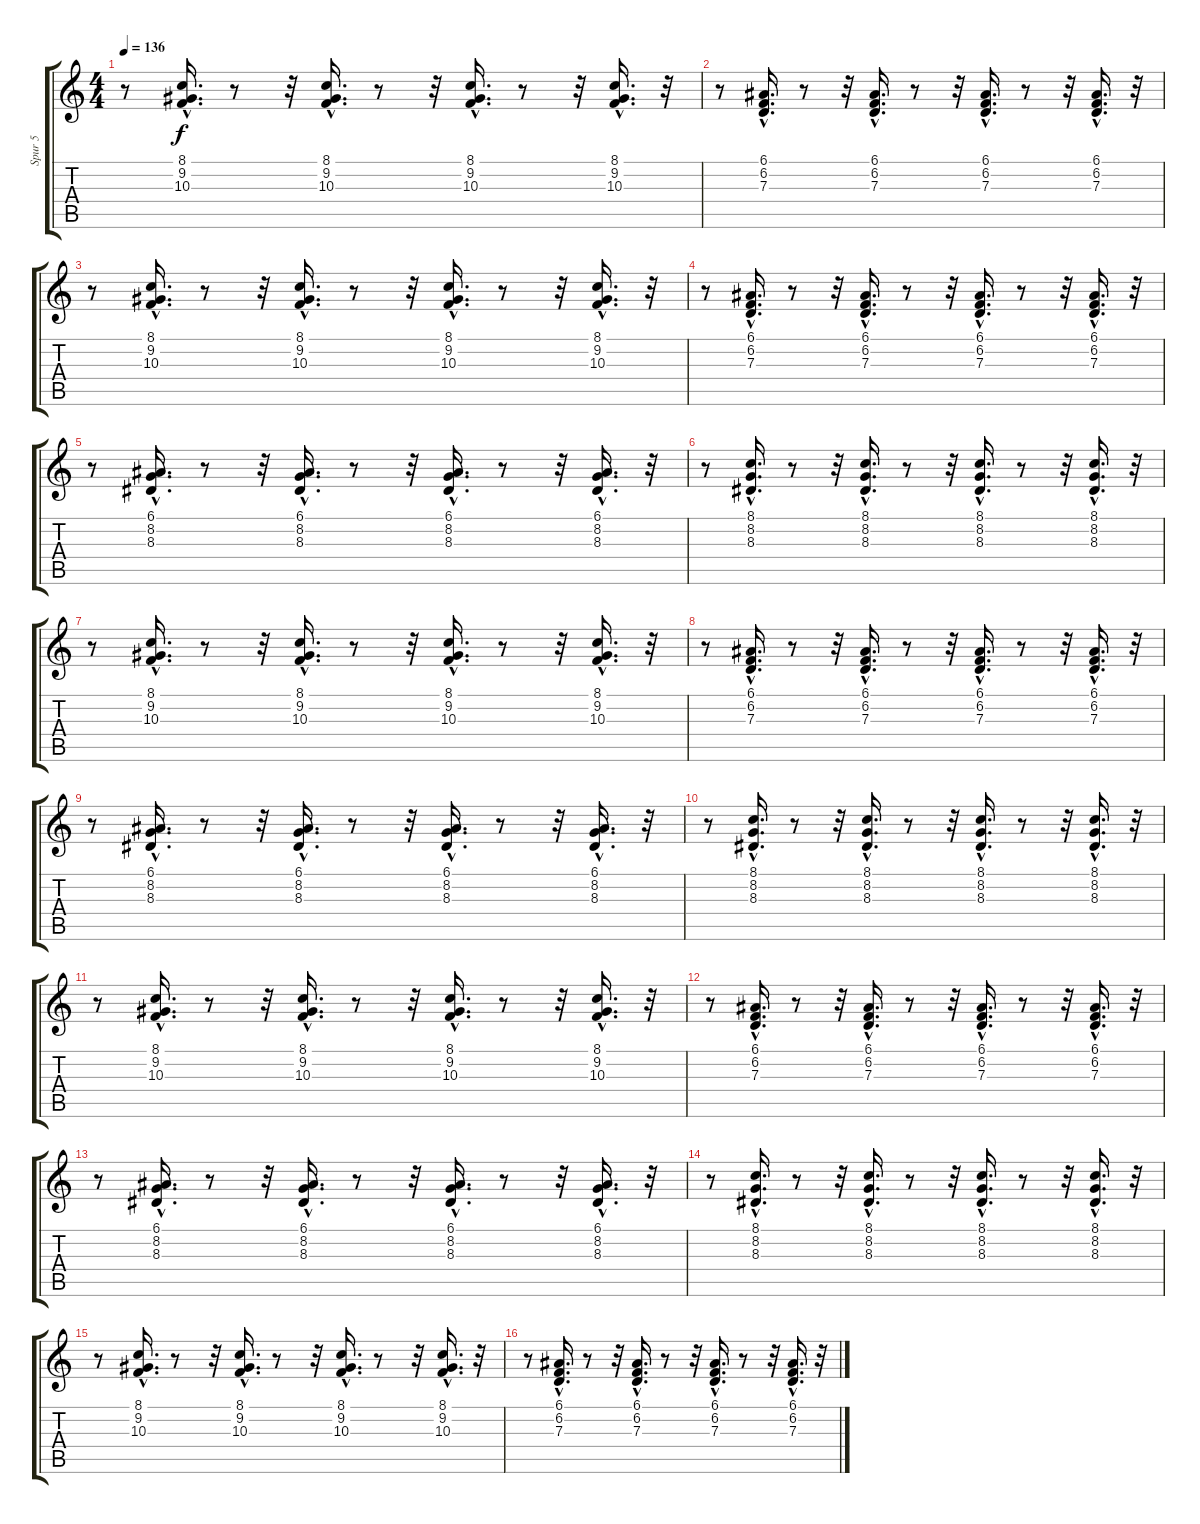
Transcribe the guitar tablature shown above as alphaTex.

\track ("Spur 5" "Spur 5") {instrument brightacousticpiano}
\staff {score tabs}
\tuning (E4 B3 G3 D3 A2 E2) {hide}
\ts (4 4)
\tempo 136
\clef g2
\ks c
r.8{dy f} (8.1{hac} 9.2{hac} 10.3{hac}).16{d} r.8 r.32 (8.1{hac} 9.2{hac} 10.3{hac}).16{d} r.8 r.32 (8.1{hac} 9.2{hac} 10.3{hac}).16{d} r.8 r.32 (8.1{hac} 9.2{hac} 10.3{hac}).16{d} r.32 |
r.8 (6.1{hac} 6.2{hac} 7.3{hac}).16{d} r.8 r.32 (6.1{hac} 6.2{hac} 7.3{hac}).16{d} r.8 r.32 (6.1{hac} 6.2{hac} 7.3{hac}).16{d} r.8 r.32 (6.1{hac} 6.2{hac} 7.3{hac}).16{d} r.32 |
r.8 (8.1{hac} 9.2{hac} 10.3{hac}).16{d} r.8 r.32 (8.1{hac} 9.2{hac} 10.3{hac}).16{d} r.8 r.32 (8.1{hac} 9.2{hac} 10.3{hac}).16{d} r.8 r.32 (8.1{hac} 9.2{hac} 10.3{hac}).16{d} r.32 |
r.8 (6.1{hac} 6.2{hac} 7.3{hac}).16{d} r.8 r.32 (6.1{hac} 6.2{hac} 7.3{hac}).16{d} r.8 r.32 (6.1{hac} 6.2{hac} 7.3{hac}).16{d} r.8 r.32 (6.1{hac} 6.2{hac} 7.3{hac}).16{d} r.32 |
r.8 (6.1{hac} 8.2{hac} 8.3{hac}).16{d} r.8 r.32 (6.1{hac} 8.2{hac} 8.3{hac}).16{d} r.8 r.32 (6.1{hac} 8.2{hac} 8.3{hac}).16{d} r.8 r.32 (6.1{hac} 8.2{hac} 8.3{hac}).16{d} r.32 |
r.8 (8.1{hac} 8.2{hac} 8.3{hac}).16{d} r.8 r.32 (8.1{hac} 8.2{hac} 8.3{hac}).16{d} r.8 r.32 (8.1{hac} 8.2{hac} 8.3{hac}).16{d} r.8 r.32 (8.1{hac} 8.2{hac} 8.3{hac}).16{d} r.32 |
r.8 (8.1{hac} 9.2{hac} 10.3{hac}).16{d} r.8 r.32 (8.1{hac} 9.2{hac} 10.3{hac}).16{d} r.8 r.32 (8.1{hac} 9.2{hac} 10.3{hac}).16{d} r.8 r.32 (8.1{hac} 9.2{hac} 10.3{hac}).16{d} r.32 |
r.8 (6.1{hac} 6.2{hac} 7.3{hac}).16{d} r.8 r.32 (6.1{hac} 6.2{hac} 7.3{hac}).16{d} r.8 r.32 (6.1{hac} 6.2{hac} 7.3{hac}).16{d} r.8 r.32 (6.1{hac} 6.2{hac} 7.3{hac}).16{d} r.32 |
r.8 (6.1{hac} 8.2{hac} 8.3{hac}).16{d} r.8 r.32 (6.1{hac} 8.2{hac} 8.3{hac}).16{d} r.8 r.32 (6.1{hac} 8.2{hac} 8.3{hac}).16{d} r.8 r.32 (6.1{hac} 8.2{hac} 8.3{hac}).16{d} r.32 |
r.8 (8.1{hac} 8.2{hac} 8.3{hac}).16{d} r.8 r.32 (8.1{hac} 8.2{hac} 8.3{hac}).16{d} r.8 r.32 (8.1{hac} 8.2{hac} 8.3{hac}).16{d} r.8 r.32 (8.1{hac} 8.2{hac} 8.3{hac}).16{d} r.32 |
r.8 (8.1{hac} 9.2{hac} 10.3{hac}).16{d} r.8 r.32 (8.1{hac} 9.2{hac} 10.3{hac}).16{d} r.8 r.32 (8.1{hac} 9.2{hac} 10.3{hac}).16{d} r.8 r.32 (8.1{hac} 9.2{hac} 10.3{hac}).16{d} r.32 |
r.8 (6.1{hac} 6.2{hac} 7.3{hac}).16{d} r.8 r.32 (6.1{hac} 6.2{hac} 7.3{hac}).16{d} r.8 r.32 (6.1{hac} 6.2{hac} 7.3{hac}).16{d} r.8 r.32 (6.1{hac} 6.2{hac} 7.3{hac}).16{d} r.32 |
r.8 (6.1{hac} 8.2{hac} 8.3{hac}).16{d} r.8 r.32 (6.1{hac} 8.2{hac} 8.3{hac}).16{d} r.8 r.32 (6.1{hac} 8.2{hac} 8.3{hac}).16{d} r.8 r.32 (6.1{hac} 8.2{hac} 8.3{hac}).16{d} r.32 |
r.8 (8.1{hac} 8.2{hac} 8.3{hac}).16{d} r.8 r.32 (8.1{hac} 8.2{hac} 8.3{hac}).16{d} r.8 r.32 (8.1{hac} 8.2{hac} 8.3{hac}).16{d} r.8 r.32 (8.1{hac} 8.2{hac} 8.3{hac}).16{d} r.32 |
r.8 (8.1{hac} 9.2{hac} 10.3{hac}).16{d} r.8 r.32 (8.1{hac} 9.2{hac} 10.3{hac}).16{d} r.8 r.32 (8.1{hac} 9.2{hac} 10.3{hac}).16{d} r.8 r.32 (8.1{hac} 9.2{hac} 10.3{hac}).16{d} r.32 |
r.8 (6.1{hac} 6.2{hac} 7.3{hac}).16{d} r.8 r.32 (6.1{hac} 6.2{hac} 7.3{hac}).16{d} r.8 r.32 (6.1{hac} 6.2{hac} 7.3{hac}).16{d} r.8 r.32 (6.1{hac} 6.2{hac} 7.3{hac}).16{d} r.32
